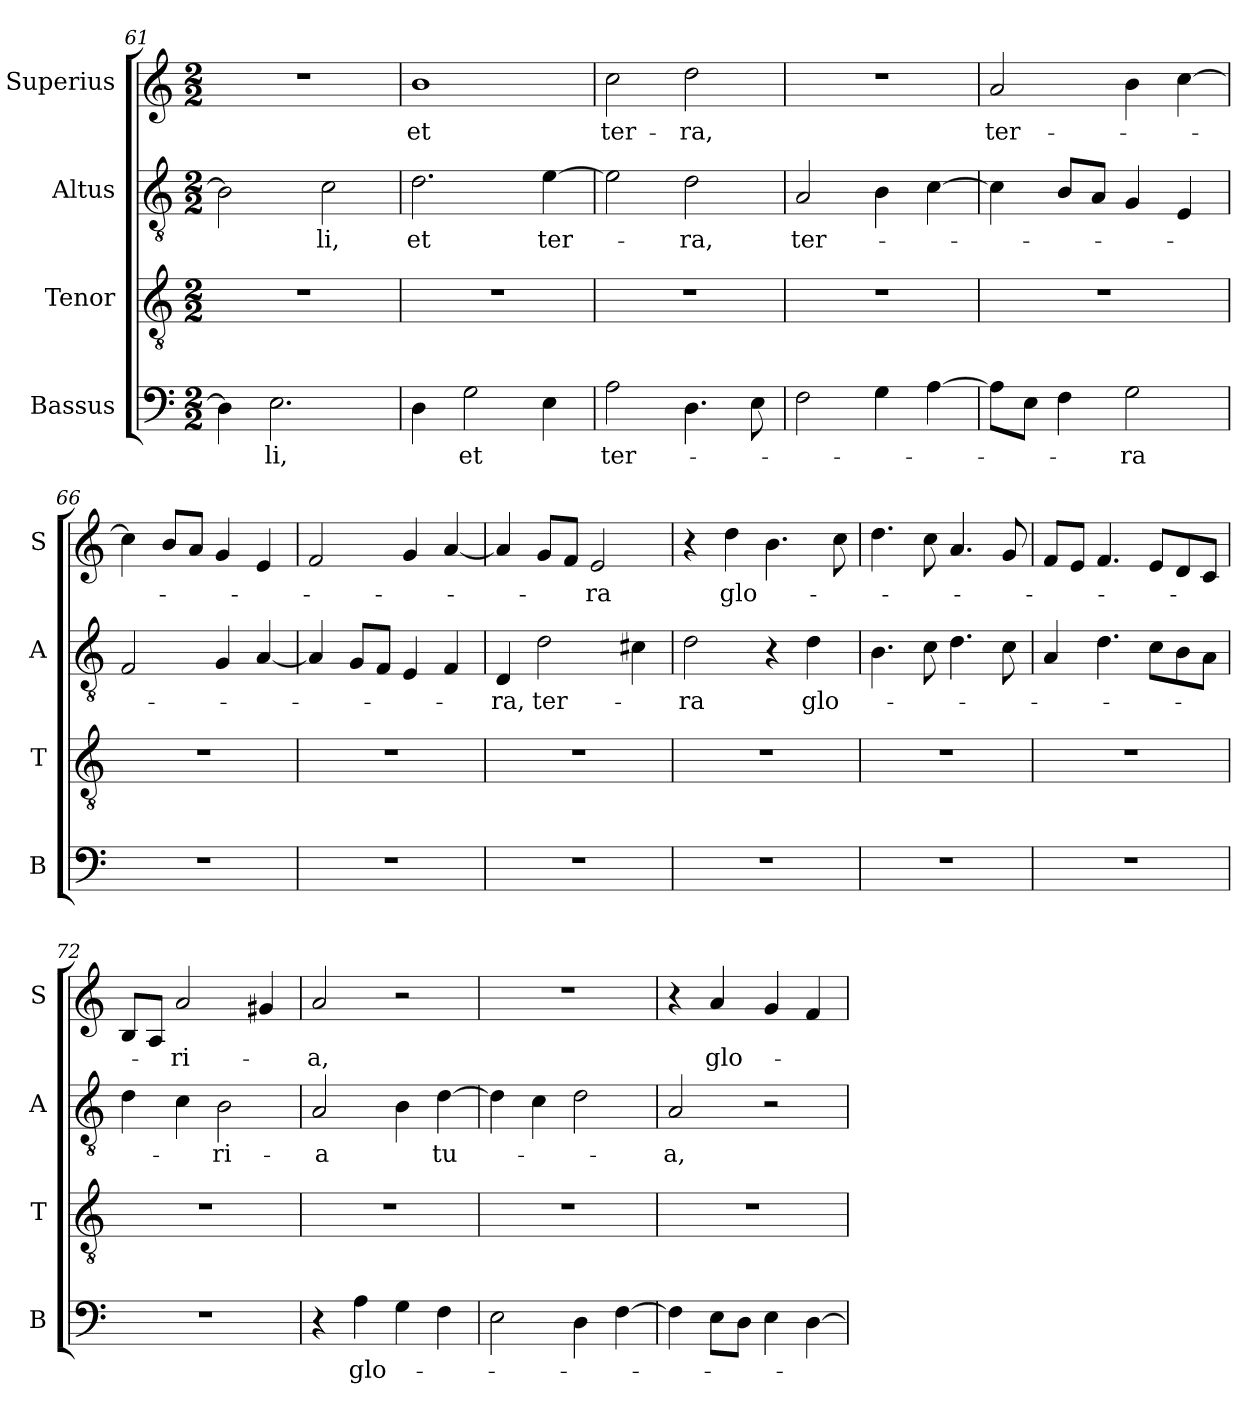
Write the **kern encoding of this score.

**kern	**text	**kern	**kern	**text	**kern	**text
*part4	*part4	*part3	*part2	*part2	*part1	*part1
*staff4	*staff4	*staff3	*staff2	*staff2	*staff1	*staff1
*I"Bassus	*	*I"Tenor	*I"Altus	*	*I"Superius	*
*I'B	*	*I'T	*I'A	*	*I'S	*
*clefF4	*	*clefGv2	*clefGv2	*	*clefG2	*
*k[]	*	*k[]	*k[]	*	*k[]	*
*M2/2	*	*M2/2	*M2/2	*	*M2/2	*
=61	=61	=61	=61	=61	=61	=61
4D]	.	1r	2B]	.	1r	.
!	!LO:LY:i	!	!	!	!	!
2.E	-li,	.	.	.	.	.
!	!	!	!	!LO:LY:i	!	!
.	.	.	2c	-li,	.	.
=62	=62	=62	=62	=62	=62	=62
4D	.	1r	2.d	et	1b	et
!	!LO:LY:i	!	!	!	!	!
2G	et	.	.	.	.	.
4E	.	.	[4e	ter-	.	.
=63	=63	=63	=63	=63	=63	=63
!	!LO:LY:i	!	!	!	!	!LO:LY:i
2A	ter-	1r	2e]	.	2cc	ter-
!	!	!	!	!LO:LY:i	!	!LO:LY:i
4.D	.	.	2d	-ra,	2dd	-ra,
8E	.	.	.	.	.	.
=64	=64	=64	=64	=64	=64	=64
!	!	!	!	!LO:LY:i	!	!
2F	.	1r	2A	ter-	1r	.
4G	.	.	4B	.	.	.
[4A	.	.	[4c	.	.	.
=65	=65	=65	=65	=65	=65	=65
8AL]	.	1r	4c]	.	2a	ter-
8EJ	.	.	.	.	.	.
4F	.	.	8BL	.	.	.
.	.	.	8AJ	.	.	.
2G	-ra	.	4G	.	4b	.
.	.	.	4E	.	[4cc	.
=66	=66	=66	=66	=66	=66	=66
1r	.	1r	2F	.	4cc]	.
.	.	.	.	.	8bL	.
.	.	.	.	.	8aJ	.
.	.	.	4G	.	4g	.
.	.	.	[4A	.	4e	.
=67	=67	=67	=67	=67	=67	=67
1r	.	1r	4A]	.	2f	.
.	.	.	8GL	.	.	.
.	.	.	8FJ	.	.	.
.	.	.	4E	.	4g	.
.	.	.	4F	.	[4a	.
=68	=68	=68	=68	=68	=68	=68
!	!	!	!	!LO:LY:i	!	!
1r	.	1r	4D	-ra,	4a]	.
!	!	!	!	!LO:LY:i	!	!
.	.	.	2d	ter-	8gL	.
.	.	.	.	.	8fJ	.
.	.	.	.	.	2e	-ra
.	.	.	4c#X	.	.	.
=69	=69	=69	=69	=69	=69	=69
1r	.	1r	2d	-ra	4r	.
!	!	!	!	!	!	!LO:LY:i
.	.	.	.	.	4dd	glo-
.	.	.	4r	.	4.b	.
.	.	.	4d	glo-	.	.
.	.	.	.	.	8cc	.
=70	=70	=70	=70	=70	=70	=70
1r	.	1r	4.B	.	4.dd	.
.	.	.	8c	.	8cc	.
.	.	.	4.d	.	4.a	.
.	.	.	8c	.	8g	.
=71	=71	=71	=71	=71	=71	=71
1r	.	1r	4A	.	8fL	.
.	.	.	.	.	8eJ	.
.	.	.	4.d	.	4.f	.
.	.	.	8cL	.	8eL	.
.	.	.	8B	.	8d	.
.	.	.	8AJ	.	8cJ	.
=72	=72	=72	=72	=72	=72	=72
1r	.	1r	4d	.	8BL	.
.	.	.	.	.	8AJ	.
!	!	!	!	!	!	!LO:LY:i
.	.	.	4c	.	2a	-ri-
.	.	.	2B	-ri-	.	.
.	.	.	.	.	4g#X	.
=73	=73	=73	=73	=73	=73	=73
!	!	!	!	!	!	!LO:LY:i
4r	.	1r	2A	-a	2a	-a,
4A	glo-	.	.	.	.	.
4G	.	.	4B	.	2r	.
!	!	!	!	!LO:LY:i	!	!
4F	.	.	[4d	tu-	.	.
=74	=74	=74	=74	=74	=74	=74
2E	.	1r	4d]	.	1r	.
.	.	.	4c	.	.	.
4D	.	.	2d	.	.	.
[4F	.	.	.	.	.	.
=75	=75	=75	=75	=75	=75	=75
!	!	!	!	!LO:LY:i	!	!
4F]	.	1r	2A	-a,	4r	.
8EL	.	.	.	.	4a	glo-
8DJ	.	.	.	.	.	.
4E	.	.	2r	.	4g	.
[4D	.	.	.	.	4f	.
=	=	=	=	=	=	=
*-	*-	*-	*-	*-	*-	*-
